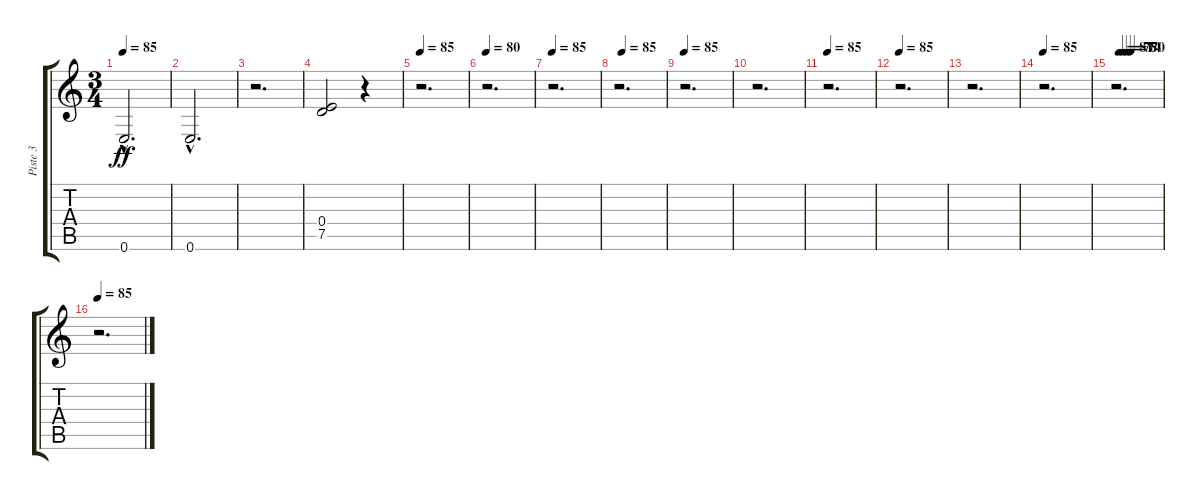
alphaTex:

\track ("Piste 3" "Piste 3") {instrument acousticguitarnylon}
\staff {score tabs}
\tuning (E4 B3 G3 D3 A2 E2) {hide}
\ts (3 4)
\tempo 85
\clef g2
\ks c
0.6{hac}.2{d dy ff} |
0.6{hac}.2{d} |
r.2{d} |
(0.4 7.5).2 r.4 |
\tempo 85
r.2{d} |
\tempo 80
r.2{d} |
\tempo 85
r.2{d} |
\tempo (85 0.08333333333333333)
r.2{d} |
\tempo 85
r.2{d} |
r.2{d} |
\tempo 85
r.2{d} |
\tempo 85
r.2{d} |
r.2{d} |
\tempo 85
r.2{d} |
\tempo (81 0.08333333333333333)
\tempo (78 0.16666666666666666)
\tempo (74 0.25)
\tempo (70 0.3333333333333333)
r.2{d} |
\tempo 85
r.2{d}
